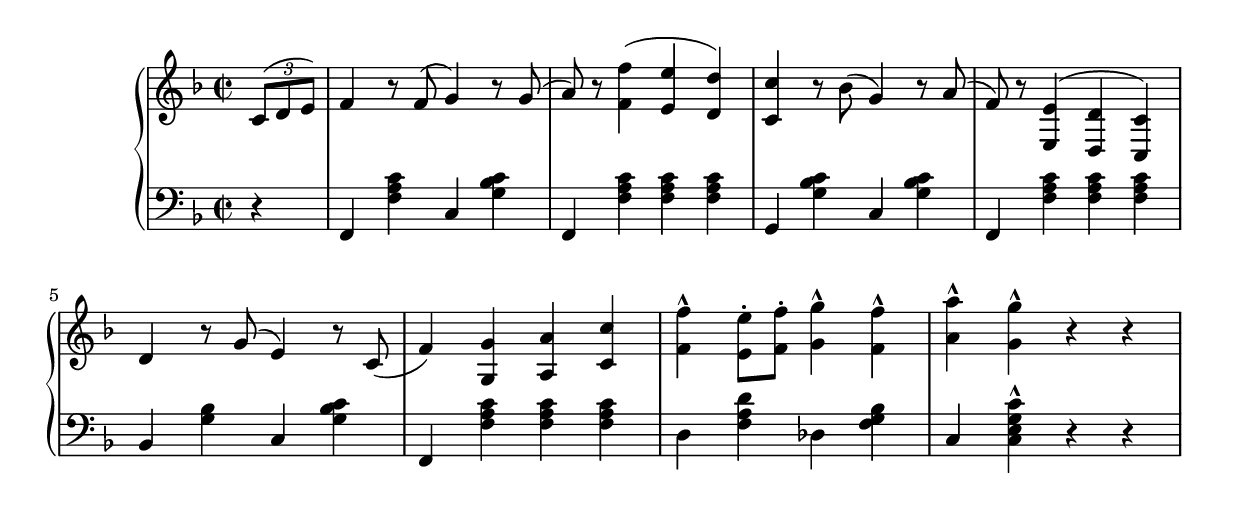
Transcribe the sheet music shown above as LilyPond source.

\include "english.ly"

Global = {\key  f \major \time 2/2}

RH = \relative c' {
        \partial 4 \tuplet 3/2 {c8[^( d e)]} |
        f4 r8 f^( g4) r8 g8^( | a) r <f f'>4^( <e e'> <d d'>) | <c c'> r8 bf'^( g4) r8 a^( |
	f) r <e e,>4^( <d d,> <c c,>) | d r8 g^( e4) r8 c(
	f4) <g g,> <a a,> <c c,> | <f f,>^^ <e e,>8-.[ <f f,>-.] <g g,>4-^ <f f,>-^ |
	<a a,>-^ <g g,>-^ r r
}

LH = \relative c, {
       r | f4 <f' a c> c <g' bf c> | f, <f' a c> <f a c> <f a c> | g, <g' bf c> c, <g' bf c> |
	f, <f' a c> <f a c> <f a c> | bf, <g' bf> c, <g' bf c>
	f, <f' a c> <f a c> <f a c> | d <f a d> df <f g bf> | c <c e g c>-^ r r
}

\score { {
\context PianoStaff <<
  \new Staff = "up" {
    \Global \clef treble
    \RH
  }
  \new Staff = "down" {
    \Global \clef bass
    \LH
  }
>>
}
}